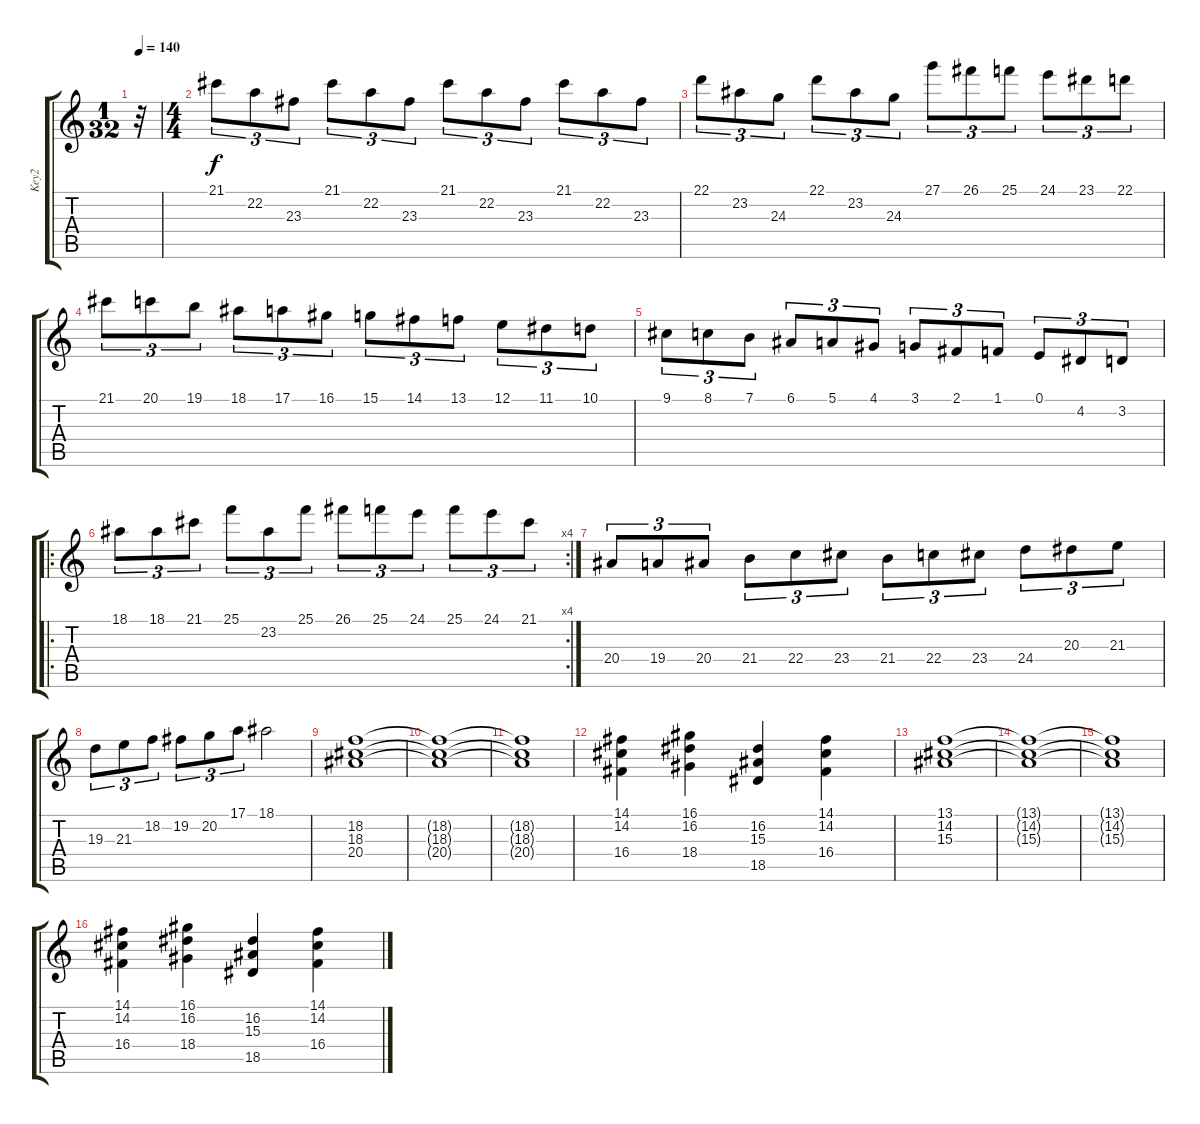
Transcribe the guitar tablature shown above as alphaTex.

\track ("Key2" "Key2") {instrument synthstrings2}
\staff {score tabs}
\tuning (E4 B3 G3 D3 A2 E2) {hide}
\ts (1 32)
\tempo 140
\clef g2
\ks c
r.32{dy f instrument synthstrings2} |
\ts (4 4)
21.1.8{tu (3 2) instrument pad1newage} 22.2.8{tu (3 2)} 23.3.8{tu (3 2)} 21.1.8{tu (3 2)} 22.2.8{tu (3 2)} 23.3.8{tu (3 2)} 21.1.8{tu (3 2)} 22.2.8{tu (3 2)} 23.3.8{tu (3 2)} 21.1.8{tu (3 2)} 22.2.8{tu (3 2)} 23.3.8{tu (3 2)} |
22.1.8{tu (3 2)} 23.2.8{tu (3 2)} 24.3.8{tu (3 2)} 22.1.8{tu (3 2)} 23.2.8{tu (3 2)} 24.3.8{tu (3 2)} 27.1.8{tu (3 2)} 26.1.8{tu (3 2)} 25.1.8{tu (3 2)} 24.1.8{tu (3 2)} 23.1.8{tu (3 2)} 22.1.8{tu (3 2)} |
21.1.8{tu (3 2)} 20.1.8{tu (3 2)} 19.1.8{tu (3 2)} 18.1.8{tu (3 2)} 17.1.8{tu (3 2)} 16.1.8{tu (3 2)} 15.1.8{tu (3 2)} 14.1.8{tu (3 2)} 13.1.8{tu (3 2)} 12.1.8{tu (3 2)} 11.1.8{tu (3 2)} 10.1.8{tu (3 2)} |
9.1.8{tu (3 2)} 8.1.8{tu (3 2)} 7.1.8{tu (3 2)} 6.1.8{tu (3 2)} 5.1.8{tu (3 2)} 4.1.8{tu (3 2)} 3.1.8{tu (3 2)} 2.1.8{tu (3 2)} 1.1.8{tu (3 2)} 0.1.8{tu (3 2)} 4.2.8{tu (3 2)} 3.2.8{tu (3 2)} |
\ro
\rc 4
18.1.8{tu (3 2)} 18.1.8{tu (3 2)} 21.1.8{tu (3 2)} 25.1.8{tu (3 2)} 23.2.8{tu (3 2)} 25.1.8{tu (3 2)} 26.1.8{tu (3 2)} 25.1.8{tu (3 2)} 24.1.8{tu (3 2)} 25.1.8{tu (3 2)} 24.1.8{tu (3 2)} 21.1.8{tu (3 2)} |
20.4.8{tu (3 2)} 19.4.8{tu (3 2)} 20.4.8{tu (3 2)} 21.4.8{tu (3 2)} 22.4.8{tu (3 2)} 23.4.8{tu (3 2)} 21.4.8{tu (3 2)} 22.4.8{tu (3 2)} 23.4.8{tu (3 2)} 24.4.8{tu (3 2)} 20.3.8{tu (3 2)} 21.3.8{tu (3 2)} |
19.3.8{tu (3 2)} 21.3.8{tu (3 2)} 18.2.8{tu (3 2)} 19.2.8{tu (3 2)} 20.2.8{tu (3 2)} 17.1.8{tu (3 2)} 18.1.2 |
(18.2 18.3 20.4).1{volume 13 instrument synthstrings2} |
(18.2{t} 18.3{t} 20.4{t}).1 |
(18.2{t} 18.3{t} 20.4{t}).1 |
(14.1 14.2 16.4).4 (16.1 16.2 18.4).4 (16.2 15.3 18.5).4 (14.1 14.2 16.4).4 |
(13.1 14.2 15.3).1{volume 13 instrument synthstrings2} |
(13.1{t} 14.2{t} 15.3{t}).1 |
(13.1{t} 14.2{t} 15.3{t}).1 |
(14.1 14.2 16.4).4 (16.1 16.2 18.4).4 (16.2 15.3 18.5).4 (14.1 14.2 16.4).4
